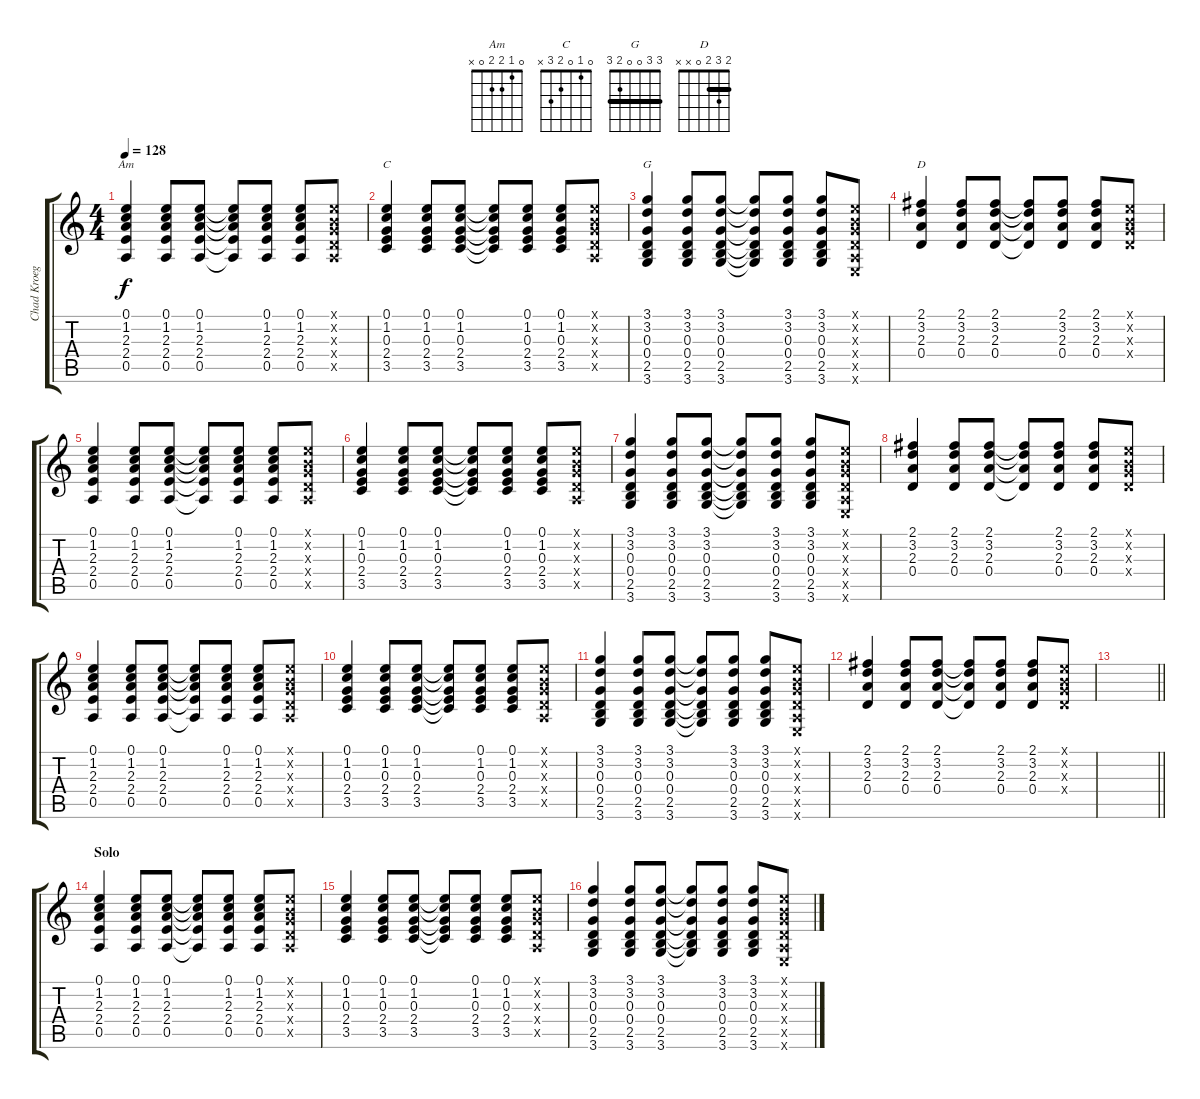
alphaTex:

\track ("Chad Kroeger (Acoustic 1)" "Chad Kroeg") {instrument acousticguitarsteel}
\staff {score tabs}
\tuning (E4 B3 G3 D3 A2 E2) {hide}
\chord ("Am" 0 1 2 2 0 x)
\chord ("C" 0 1 0 2 3 x)
\chord ("G" 3 3 0 0 2 3) {barre 3}
\chord ("D" 2 3 2 0 x x) {barre 2}
\ts (4 4)
\tempo 128
\clef g2
\ks c
(0.1 1.2 2.3 2.4 0.5).4{ch "Am" dy f} (0.1 1.2 2.3 2.4 0.5).8 (0.1 1.2 2.3 2.4 0.5).8 (0.1{t} 1.2{t} 2.3{t} 2.4{t} 0.5{t}).8 (0.1 1.2 2.3 2.4 0.5).8 (0.1 1.2 2.3 2.4 0.5).8 (0.1{x} 0.2{x} 0.3{x} 0.4{x} 0.5{x}).8 |
(0.1 1.2 0.3 2.4 3.5).4{ch "C"} (0.1 1.2 0.3 2.4 3.5).8 (0.1 1.2 0.3 2.4 3.5).8 (0.1{t} 1.2{t} 0.3{t} 2.4{t} 3.5{t}).8 (0.1 1.2 0.3 2.4 3.5).8 (0.1 1.2 0.3 2.4 3.5).8 (0.1{x} 0.2{x} 0.3{x} 0.4{x} 0.5{x}).8 |
(3.1 3.2 0.3 0.4 2.5 3.6).4{ch "G"} (3.1 3.2 0.3 0.4 2.5 3.6).8 (3.1 3.2 0.3 0.4 2.5 3.6).8 (3.1{t} 3.2{t} 0.3{t} 0.4{t} 2.5{t} 3.6{t}).8 (3.1 3.2 0.3 0.4 2.5 3.6).8 (3.1 3.2 0.3 0.4 2.5 3.6).8 (0.1{x} 0.2{x} 0.3{x} 0.4{x} 0.5{x} 0.6{x}).8 |
(2.1 3.2 2.3 0.4).4{ch "D"} (2.1 3.2 2.3 0.4).8 (2.1 3.2 2.3 0.4).8 (2.1{t} 3.2{t} 2.3{t} 0.4{t}).8 (2.1 3.2 2.3 0.4).8 (2.1 3.2 2.3 0.4).8 (0.1{x} 0.2{x} 0.3{x} 0.4{x}).8 |
(0.1 1.2 2.3 2.4 0.5).4 (0.1 1.2 2.3 2.4 0.5).8 (0.1 1.2 2.3 2.4 0.5).8 (0.1{t} 1.2{t} 2.3{t} 2.4{t} 0.5{t}).8 (0.1 1.2 2.3 2.4 0.5).8 (0.1 1.2 2.3 2.4 0.5).8 (0.1{x} 0.2{x} 0.3{x} 0.4{x} 0.5{x}).8 |
(0.1 1.2 0.3 2.4 3.5).4 (0.1 1.2 0.3 2.4 3.5).8 (0.1 1.2 0.3 2.4 3.5).8 (0.1{t} 1.2{t} 0.3{t} 2.4{t} 3.5{t}).8 (0.1 1.2 0.3 2.4 3.5).8 (0.1 1.2 0.3 2.4 3.5).8 (0.1{x} 0.2{x} 0.3{x} 0.4{x} 0.5{x}).8 |
(3.1 3.2 0.3 0.4 2.5 3.6).4 (3.1 3.2 0.3 0.4 2.5 3.6).8 (3.1 3.2 0.3 0.4 2.5 3.6).8 (3.1{t} 3.2{t} 0.3{t} 0.4{t} 2.5{t} 3.6{t}).8 (3.1 3.2 0.3 0.4 2.5 3.6).8 (3.1 3.2 0.3 0.4 2.5 3.6).8 (0.1{x} 0.2{x} 0.3{x} 0.4{x} 0.5{x} 0.6{x}).8 |
(2.1 3.2 2.3 0.4).4 (2.1 3.2 2.3 0.4).8 (2.1 3.2 2.3 0.4).8 (2.1{t} 3.2{t} 2.3{t} 0.4{t}).8 (2.1 3.2 2.3 0.4).8 (2.1 3.2 2.3 0.4).8 (0.1{x} 0.2{x} 0.3{x} 0.4{x}).8 |
(0.1 1.2 2.3 2.4 0.5).4 (0.1 1.2 2.3 2.4 0.5).8 (0.1 1.2 2.3 2.4 0.5).8 (0.1{t} 1.2{t} 2.3{t} 2.4{t} 0.5{t}).8 (0.1 1.2 2.3 2.4 0.5).8 (0.1 1.2 2.3 2.4 0.5).8 (0.1{x} 0.2{x} 0.3{x} 0.4{x} 0.5{x}).8 |
(0.1 1.2 0.3 2.4 3.5).4 (0.1 1.2 0.3 2.4 3.5).8 (0.1 1.2 0.3 2.4 3.5).8 (0.1{t} 1.2{t} 0.3{t} 2.4{t} 3.5{t}).8 (0.1 1.2 0.3 2.4 3.5).8 (0.1 1.2 0.3 2.4 3.5).8 (0.1{x} 0.2{x} 0.3{x} 0.4{x} 0.5{x}).8 |
(3.1 3.2 0.3 0.4 2.5 3.6).4 (3.1 3.2 0.3 0.4 2.5 3.6).8 (3.1 3.2 0.3 0.4 2.5 3.6).8 (3.1{t} 3.2{t} 0.3{t} 0.4{t} 2.5{t} 3.6{t}).8 (3.1 3.2 0.3 0.4 2.5 3.6).8 (3.1 3.2 0.3 0.4 2.5 3.6).8 (0.1{x} 0.2{x} 0.3{x} 0.4{x} 0.5{x} 0.6{x}).8 |
(2.1 3.2 2.3 0.4).4 (2.1 3.2 2.3 0.4).8 (2.1 3.2 2.3 0.4).8 (2.1{t} 3.2{t} 2.3{t} 0.4{t}).8 (2.1 3.2 2.3 0.4).8 (2.1 3.2 2.3 0.4).8 (0.1{x} 0.2{x} 0.3{x} 0.4{x}).8 |
\barLineRight lightlight
|
\section ("" "Solo")
(0.1 1.2 2.3 2.4 0.5).4 (0.1 1.2 2.3 2.4 0.5).8 (0.1 1.2 2.3 2.4 0.5).8 (0.1{t} 1.2{t} 2.3{t} 2.4{t} 0.5{t}).8 (0.1 1.2 2.3 2.4 0.5).8 (0.1 1.2 2.3 2.4 0.5).8 (0.1{x} 0.2{x} 0.3{x} 0.4{x} 0.5{x}).8 |
(0.1 1.2 0.3 2.4 3.5).4 (0.1 1.2 0.3 2.4 3.5).8 (0.1 1.2 0.3 2.4 3.5).8 (0.1{t} 1.2{t} 0.3{t} 2.4{t} 3.5{t}).8 (0.1 1.2 0.3 2.4 3.5).8 (0.1 1.2 0.3 2.4 3.5).8 (0.1{x} 0.2{x} 0.3{x} 0.4{x} 0.5{x}).8 |
(3.1 3.2 0.3 0.4 2.5 3.6).4 (3.1 3.2 0.3 0.4 2.5 3.6).8 (3.1 3.2 0.3 0.4 2.5 3.6).8 (3.1{t} 3.2{t} 0.3{t} 0.4{t} 2.5{t} 3.6{t}).8 (3.1 3.2 0.3 0.4 2.5 3.6).8 (3.1 3.2 0.3 0.4 2.5 3.6).8 (0.1{x} 0.2{x} 0.3{x} 0.4{x} 0.5{x} 0.6{x}).8
